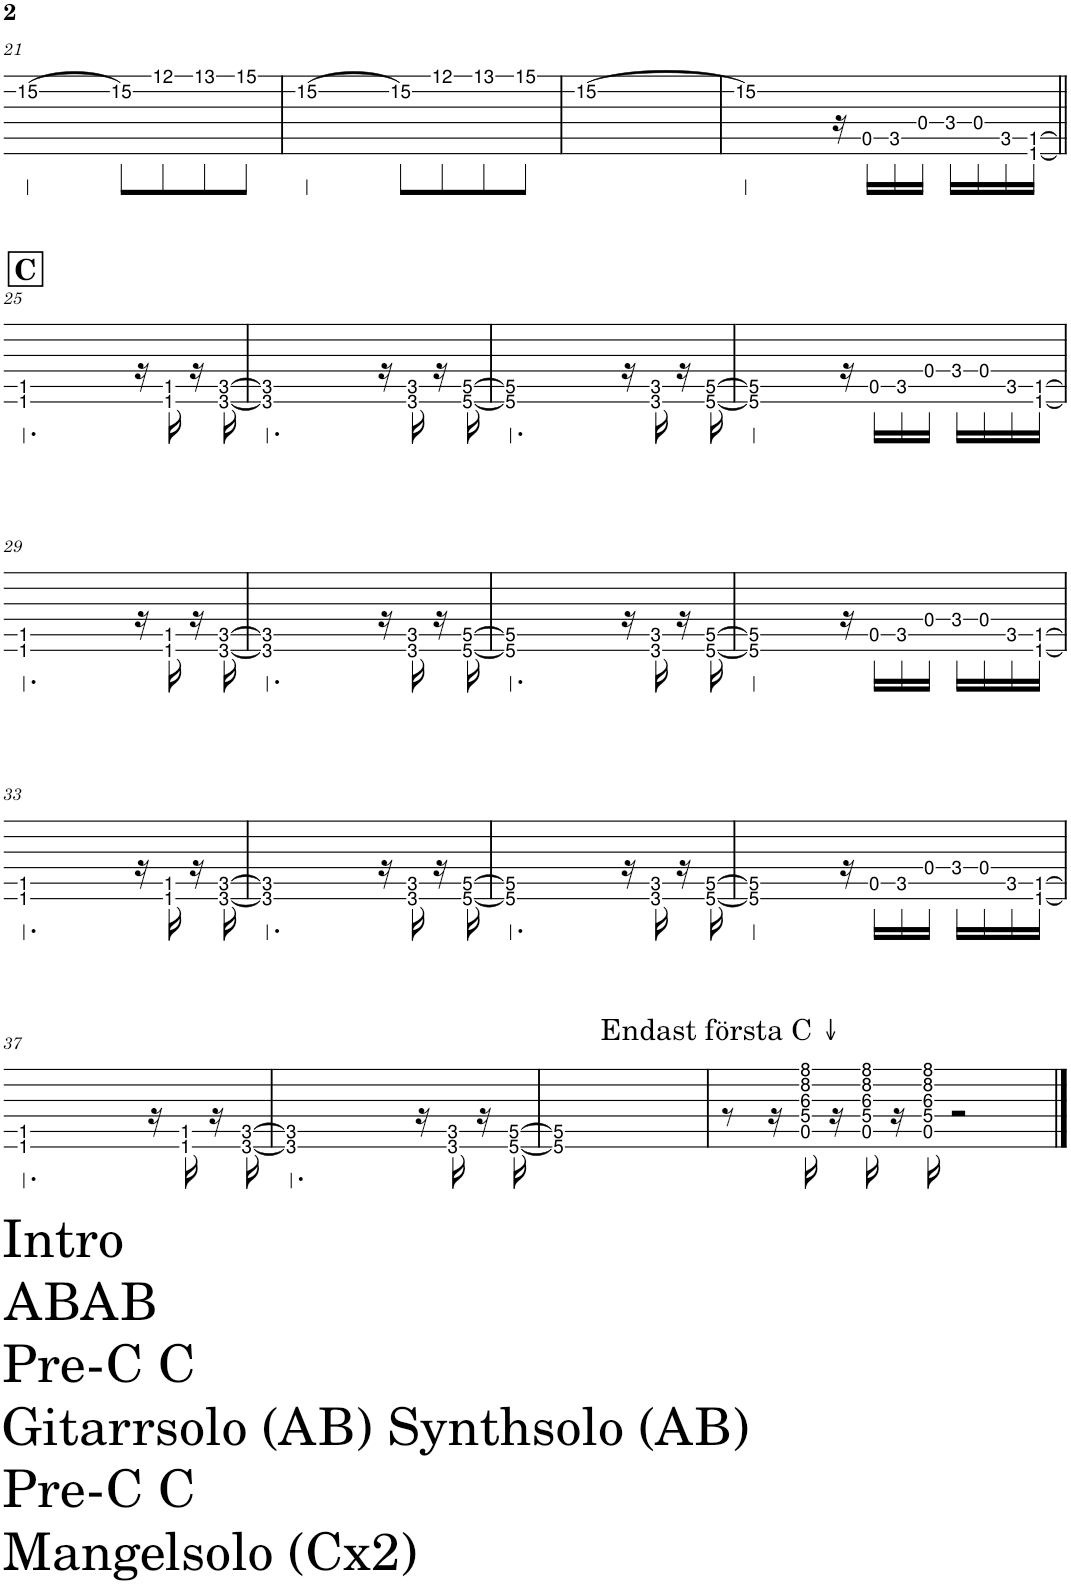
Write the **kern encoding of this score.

**kern	**kern
*part1	*part1
*staff2	*staff1
*I"Elgitarr	*
*I'Elgit.	*
!!LO:PB:g=z
*clefG2	*clefG2
*k[b-]	*k[b-]
*M4/4	*M4/4
=21	=21
[2dd\	[2dd
8dd\L]	8dd\L]
8ee\	8ee\J
8ff\	8ff\L
8gg\J	8gg\J
=22	=22
[2dd\	[2dd
8dd\L]	8dd\L]
8ee\	8ee\J
8ff\	8ff\L
8gg\J	8gg\J
=23	=23
[1dd	[1dd
=24	=24
2dd\]	2dd]
!	!LO:TX:b:t=(layla licket)
16r	16r
*clefGv2	*clefGv2
16AA\LL	16AA/LL
16C\	16C/
16D\JJ	16D/JJ
16F\LL	16F/LL
16D\	16D/J
16C\	16C/L
[16FF\ [16BB-\JJ	[16FF/ [16BB-/JJ
!!LO:LB:g=z
!!LO:REH:place=s1:a:B:cj:fs=14:t=C
=25||	=25||
2.FF\] 2.BB-\]	2.FF] 2.BB-]
16r	16r
16FF\ 16BB-\	16FF 16BB-
16r	16r
[16GG\ [16C\	[16GG [16C
=26	=26
2.GG\] 2.C\]	2.GG] 2.C]
16r	16r
16GG\ 16C\	16GG 16C
16r	16r
[16AA\ [16D\	[16AA [16D
=27	=27
2.AA\] 2.D\]	2.AA] 2.D]
16r	16r
16GG\ 16C\	16GG 16C
16r	16r
[16AA\ [16D\	[16AA [16D
=28	=28
2AA\] 2D\]	2AA] 2D]
!	!LO:TX:b:t=(layla licket)
16r	16r
16AA\LL	16AA/LL
16C\	16C/
16D\JJ	16D/JJ
16F\LL	16F/LL
16D\	16D/J
16C\	16C/L
[16FF\ [16BB-\JJ	[16FF/ [16BB-/JJ
!!LO:LB:g=z
=29	=29
2.FF\] 2.BB-\]	2.FF] 2.BB-]
16r	16r
16FF\ 16BB-\	16FF 16BB-
16r	16r
[16GG\ [16C\	[16GG [16C
=30	=30
2.GG\] 2.C\]	2.GG] 2.C]
16r	16r
16GG\ 16C\	16GG 16C
16r	16r
[16AA\ [16D\	[16AA [16D
=31	=31
2.AA\] 2.D\]	2.AA] 2.D]
16r	16r
16GG\ 16C\	16GG 16C
16r	16r
[16AA\ [16D\	[16AA [16D
=32	=32
2AA\] 2D\]	2AA] 2D]
!	!LO:TX:b:t=(layla licket)
16r	16r
16AA\LL	16AA/LL
16C\	16C/
16D\JJ	16D/JJ
16F\LL	16F/LL
16D\	16D/J
16C\	16C/L
[16FF\ [16BB-\JJ	[16FF/ [16BB-/JJ
!!LO:LB:g=z
=33	=33
2.FF\] 2.BB-\]	2.FF] 2.BB-]
16r	16r
16FF\ 16BB-\	16FF 16BB-
16r	16r
[16GG\ [16C\	[16GG [16C
=34	=34
2.GG\] 2.C\]	2.GG] 2.C]
16r	16r
16GG\ 16C\	16GG 16C
16r	16r
[16AA\ [16D\	[16AA [16D
=35	=35
2.AA\] 2.D\]	2.AA] 2.D]
16r	16r
16GG\ 16C\	16GG 16C
16r	16r
[16AA\ [16D\	[16AA [16D
=36	=36
2AA\] 2D\]	2AA] 2D]
!	!LO:TX:b:t=(layla licket)
16r	16r
16AA\LL	16AA/LL
16C\	16C/
16D\JJ	16D/JJ
16F\LL	16F/LL
16D\	16D/J
16C\	16C/L
[16FF\ [16BB-\JJ	[16FF/ [16BB-/JJ
!!LO:LB:g=z
=37	=37
!LO:TX:b:t=Intro	!
!LO:TX:b:t=ABAB	!
!LO:TX:b:t=Pre-C C	!
!LO:TX:b:t=Gitarrsolo (AB) Synthsolo (AB)	!
!LO:TX:b:t=Pre-C C	!
!LO:TX:b:t=Mangelsolo (Cx2)	!
2.FF\] 2.BB-\]	2.FF] 2.BB-]
16r	16r
16FF\ 16BB-\	16FF 16BB-
16r	16r
[16GG\ [16C\	[16GG [16C
=38	=38
2.GG\] 2.C\]	2.GG] 2.C]
16r	16r
16GG\ 16C\	16GG 16C
16r	16r
[16AA\ [16D\	[16AA [16D
=39	=39
1AA] 1D]	1AA] 1D]
=40	=40
!LO:TX:a:t=Endast första C ↓	!
8r	8r
16r	16r
16AA\ 16G\ 16c#\ 16g\ 16cc\	16AA 16G 16c#X 16g 16cc
16r	16r
16AA\ 16G\ 16c#X\ 16g\ 16cc\	16AA 16G 16c# 16g 16cc
16r	16r
16AA\ 16G\ 16c#X\ 16g\ 16cc\	16AA 16G 16c# 16g 16cc
2r	2r
==	==
*-	*-
